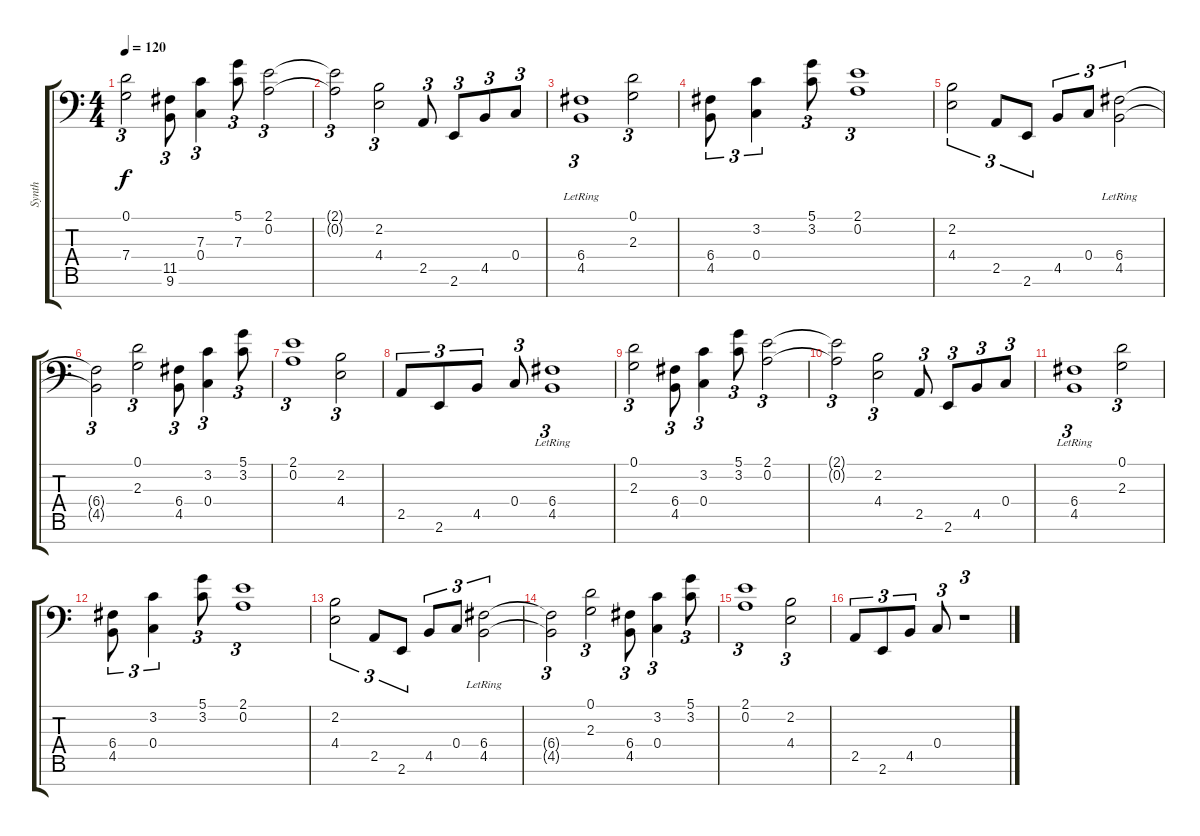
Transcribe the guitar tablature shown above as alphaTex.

\track ("Synth" "Synth") {instrument acousticgrandpiano}
\staff {score tabs}
\tuning (D4 A3 F3 C3 G2 D2 G1) {hide}
\ts (4 4)
\tempo 120
\clef f4
\ks c
(0.1 7.4).2{tu (3 2) dy f} (11.5 9.6).8{tu (3 2)} (7.3 0.4).4{tu (3 2)} (5.1 7.3).8{tu (3 2)} (2.1 0.2).2{tu (3 2)} |
(2.1{t} 0.2{t}).2{tu (3 2)} (2.2 4.4).2{tu (3 2)} 2.5.8{tu (3 2)} 2.6.8{tu (3 2)} 4.5.8{tu (3 2)} 0.4.8{tu (3 2)} |
(6.4 4.5{lr}).1{tu (3 2)} (0.1 2.3).2{tu (3 2)} |
(6.4 4.5).8{tu (3 2)} (3.2 0.4).4{tu (3 2)} (5.1 3.2).8{tu (3 2)} (2.1 0.2).1{tu (3 2)} |
(2.2 4.4).2{tu (3 2)} 2.5.8{tu (3 2)} 2.6.8{tu (3 2)} 4.5.8{tu (3 2)} 0.4.8{tu (3 2)} (6.4 4.5{lr}).2{tu (3 2)} |
(6.4{t} 4.5{t}).2{tu (3 2)} (0.1 2.3).2{tu (3 2)} (6.4 4.5).8{tu (3 2)} (3.2 0.4).4{tu (3 2)} (5.1 3.2).8{tu (3 2)} |
(2.1 0.2).1{tu (3 2)} (2.2 4.4).2{tu (3 2)} |
2.5.8{tu (3 2)} 2.6.8{tu (3 2)} 4.5.8{tu (3 2)} 0.4.8{tu (3 2)} (6.4 4.5{lr}).1{tu (3 2)} |
(0.1 2.3).2{tu (3 2)} (6.4 4.5).8{tu (3 2)} (3.2 0.4).4{tu (3 2)} (5.1 3.2).8{tu (3 2)} (2.1 0.2).2{tu (3 2)} |
(2.1{t} 0.2{t}).2{tu (3 2)} (2.2 4.4).2{tu (3 2)} 2.5.8{tu (3 2)} 2.6.8{tu (3 2)} 4.5.8{tu (3 2)} 0.4.8{tu (3 2)} |
(6.4 4.5{lr}).1{tu (3 2)} (0.1 2.3).2{tu (3 2)} |
(6.4 4.5).8{tu (3 2)} (3.2 0.4).4{tu (3 2)} (5.1 3.2).8{tu (3 2)} (2.1 0.2).1{tu (3 2)} |
(2.2 4.4).2{tu (3 2)} 2.5.8{tu (3 2)} 2.6.8{tu (3 2)} 4.5.8{tu (3 2)} 0.4.8{tu (3 2)} (6.4 4.5{lr}).2{tu (3 2)} |
(6.4{t} 4.5{t}).2{tu (3 2)} (0.1 2.3).2{tu (3 2)} (6.4 4.5).8{tu (3 2)} (3.2 0.4).4{tu (3 2)} (5.1 3.2).8{tu (3 2)} |
(2.1 0.2).1{tu (3 2)} (2.2 4.4).2{tu (3 2)} |
2.5.8{tu (3 2)} 2.6.8{tu (3 2)} 4.5.8{tu (3 2)} 0.4.8{tu (3 2)} r.1{tu (3 2)}
